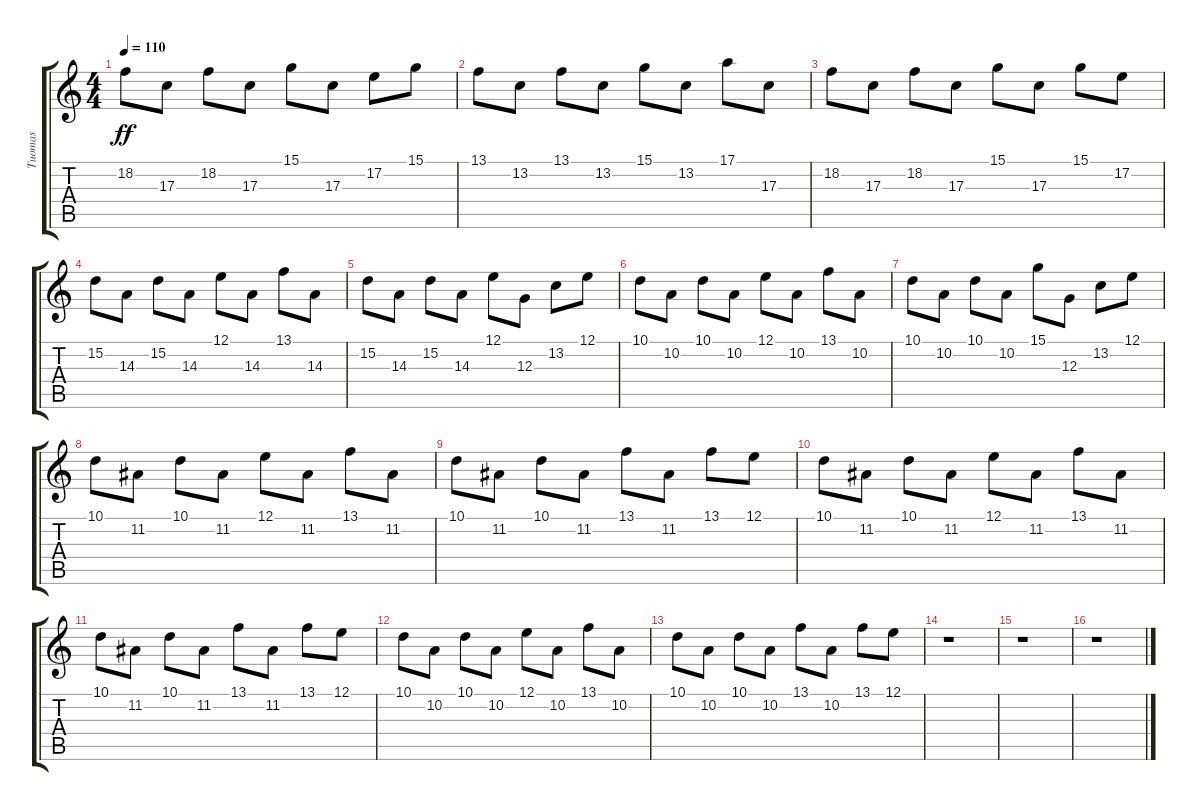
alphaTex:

\track ("Tuomas" "Tuomas") {instrument fx5brightness}
\staff {score tabs}
\tuning (E4 B3 G3 D3 A2 E2) {hide}
\ts (4 4)
\tempo 110
\clef g2
\ks c
18.2.8{dy ff} 17.3.8 18.2.8 17.3.8 15.1.8 17.3.8 17.2.8 15.1.8 |
13.1.8 13.2.8 13.1.8 13.2.8 15.1.8 13.2.8 17.1.8 17.3.8 |
18.2.8 17.3.8 18.2.8 17.3.8 15.1.8 17.3.8 15.1.8 17.2.8 |
15.2.8 14.3.8 15.2.8 14.3.8 12.1.8 14.3.8 13.1.8 14.3.8 |
15.2.8 14.3.8 15.2.8 14.3.8 12.1.8 12.3.8 13.2.8 12.1.8 |
10.1.8 10.2.8 10.1.8 10.2.8 12.1.8 10.2.8 13.1.8 10.2.8 |
10.1.8 10.2.8 10.1.8 10.2.8 15.1.8 12.3.8 13.2.8 12.1.8 |
10.1.8 11.2.8 10.1.8 11.2.8 12.1.8 11.2.8 13.1.8 11.2.8 |
10.1.8 11.2.8 10.1.8 11.2.8 13.1.8 11.2.8 13.1.8 12.1.8 |
10.1.8 11.2.8 10.1.8 11.2.8 12.1.8 11.2.8 13.1.8 11.2.8 |
10.1.8 11.2.8 10.1.8 11.2.8 13.1.8 11.2.8 13.1.8 12.1.8 |
10.1.8 10.2.8 10.1.8 10.2.8 12.1.8 10.2.8 13.1.8 10.2.8 |
10.1.8 10.2.8 10.1.8 10.2.8 13.1.8 10.2.8 13.1.8 12.1.8 |
r.1 |
r.1 |
r.1
